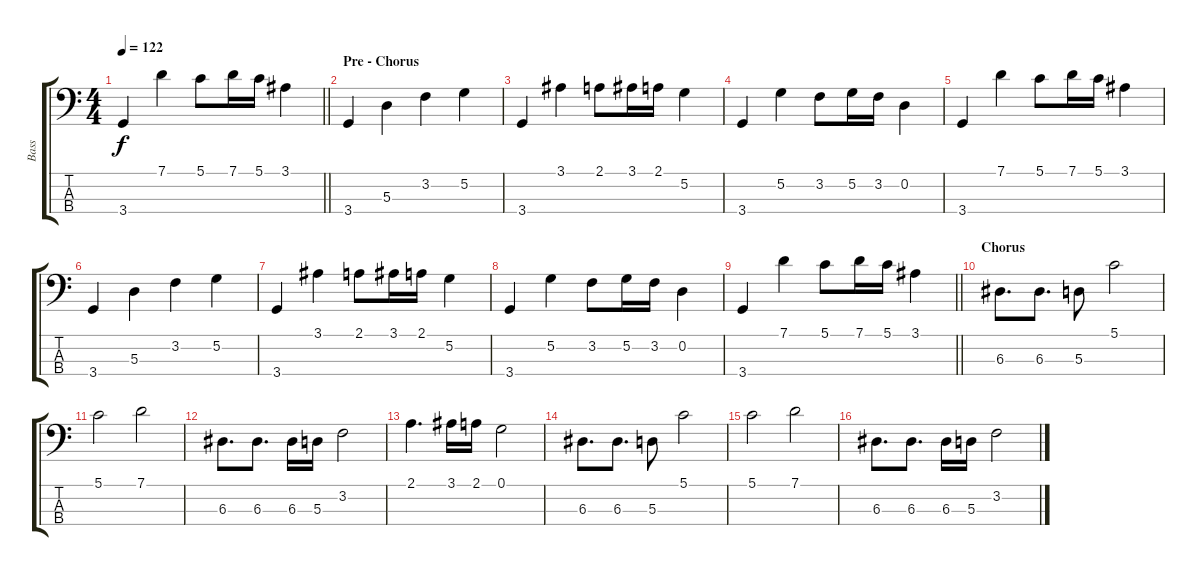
\track ("Bass" "Bass") {instrument synthbass2}
\staff {score tabs}
\tuning (G2 D2 A1 E1) {hide}
\ts (4 4)
\tempo 122
\clef f4
\barLineRight lightlight
\ks c
3.4.4{dy f} 7.1.4 5.1.8 7.1.16 5.1.16 3.1.4 |
\section ("" "Pre - Chorus")
3.4.4 5.3.4 3.2.4 5.2.4 |
3.4.4 3.1.4 2.1.8 3.1.16 2.1.16 5.2.4 |
3.4.4 5.2.4 3.2.8 5.2.16 3.2.16 0.2.4 |
3.4.4 7.1.4 5.1.8 7.1.16 5.1.16 3.1.4 |
3.4.4 5.3.4 3.2.4 5.2.4 |
3.4.4 3.1.4 2.1.8 3.1.16 2.1.16 5.2.4 |
3.4.4 5.2.4 3.2.8 5.2.16 3.2.16 0.2.4 |
\barLineRight lightlight
3.4.4 7.1.4 5.1.8 7.1.16 5.1.16 3.1.4 |
\section ("" "Chorus")
6.3.8{d} 6.3.8{d} 5.3.8 5.1.2 |
5.1.2 7.1.2 |
6.3.8{d} 6.3.8{d} 6.3.16 5.3.16 3.2.2 |
2.1.4{d} 3.1.16 2.1.16 0.1.2 |
6.3.8{d} 6.3.8{d} 5.3.8 5.1.2 |
5.1.2 7.1.2 |
6.3.8{d} 6.3.8{d} 6.3.16 5.3.16 3.2.2
